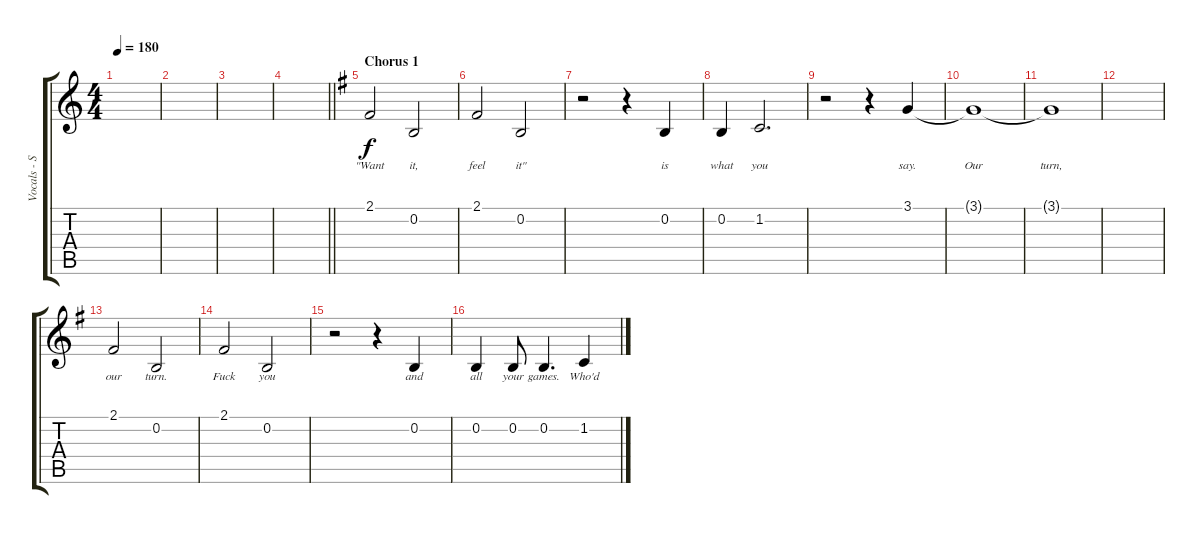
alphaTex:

\track ("Vocals - Simon Neil" "Vocals - S") {instrument altosax}
\staff {score tabs}
\tuning (E4 B3 G3 D3 A2 E2) {hide}
\ts (4 4)
\tempo 180
\clef g2
\ks c
|
|
|
\barLineRight lightlight
|
\section ("" "Chorus 1")
\ks eminor
2.1.2{lyrics (0 "\"Want") lyrics (1 "") lyrics (2 "") lyrics (3 "") lyrics (4 "")} 0.2.2{lyrics (0 "it,") lyrics (1 "") lyrics (2 "") lyrics (3 "") lyrics (4 "")} |
2.1.2{lyrics (0 "feel") lyrics (1 "") lyrics (2 "") lyrics (3 "") lyrics (4 "")} 0.2.2{lyrics (0 "it\"") lyrics (1 "") lyrics (2 "") lyrics (3 "") lyrics (4 "")} |
r.2 r.4 0.2.4{lyrics (0 "is") lyrics (1 "") lyrics (2 "") lyrics (3 "") lyrics (4 "")} |
0.2.4{lyrics (0 "what") lyrics (1 "") lyrics (2 "") lyrics (3 "") lyrics (4 "")} 1.2.2{d lyrics (0 "you") lyrics (1 "") lyrics (2 "") lyrics (3 "") lyrics (4 "")} |
r.2 r.4 3.1.4{lyrics (0 "say.") lyrics (1 "") lyrics (2 "") lyrics (3 "") lyrics (4 "")} |
3.1{t}.1{lyrics (0 "Our") lyrics (1 "") lyrics (2 "") lyrics (3 "") lyrics (4 "")} |
3.1{t}.1{lyrics (0 "turn,") lyrics (1 "") lyrics (2 "") lyrics (3 "") lyrics (4 "")} |
|
2.1.2{lyrics (0 "our") lyrics (1 "") lyrics (2 "") lyrics (3 "") lyrics (4 "")} 0.2.2{lyrics (0 "turn.") lyrics (1 "") lyrics (2 "") lyrics (3 "") lyrics (4 "")} |
2.1.2{lyrics (0 "Fuck") lyrics (1 "") lyrics (2 "") lyrics (3 "") lyrics (4 "")} 0.2.2{lyrics (0 "you") lyrics (1 "") lyrics (2 "") lyrics (3 "") lyrics (4 "")} |
r.2 r.4 0.2.4{lyrics (0 "and") lyrics (1 "") lyrics (2 "") lyrics (3 "") lyrics (4 "")} |
0.2.4{lyrics (0 "all") lyrics (1 "") lyrics (2 "") lyrics (3 "") lyrics (4 "")} 0.2.8{lyrics (0 "your") lyrics (1 "") lyrics (2 "") lyrics (3 "") lyrics (4 "")} 0.2.4{d lyrics (0 "games.") lyrics (1 "") lyrics (2 "") lyrics (3 "") lyrics (4 "")} 1.2.4{lyrics (0 "Who'd") lyrics (1 "") lyrics (2 "") lyrics (3 "") lyrics (4 "")}
